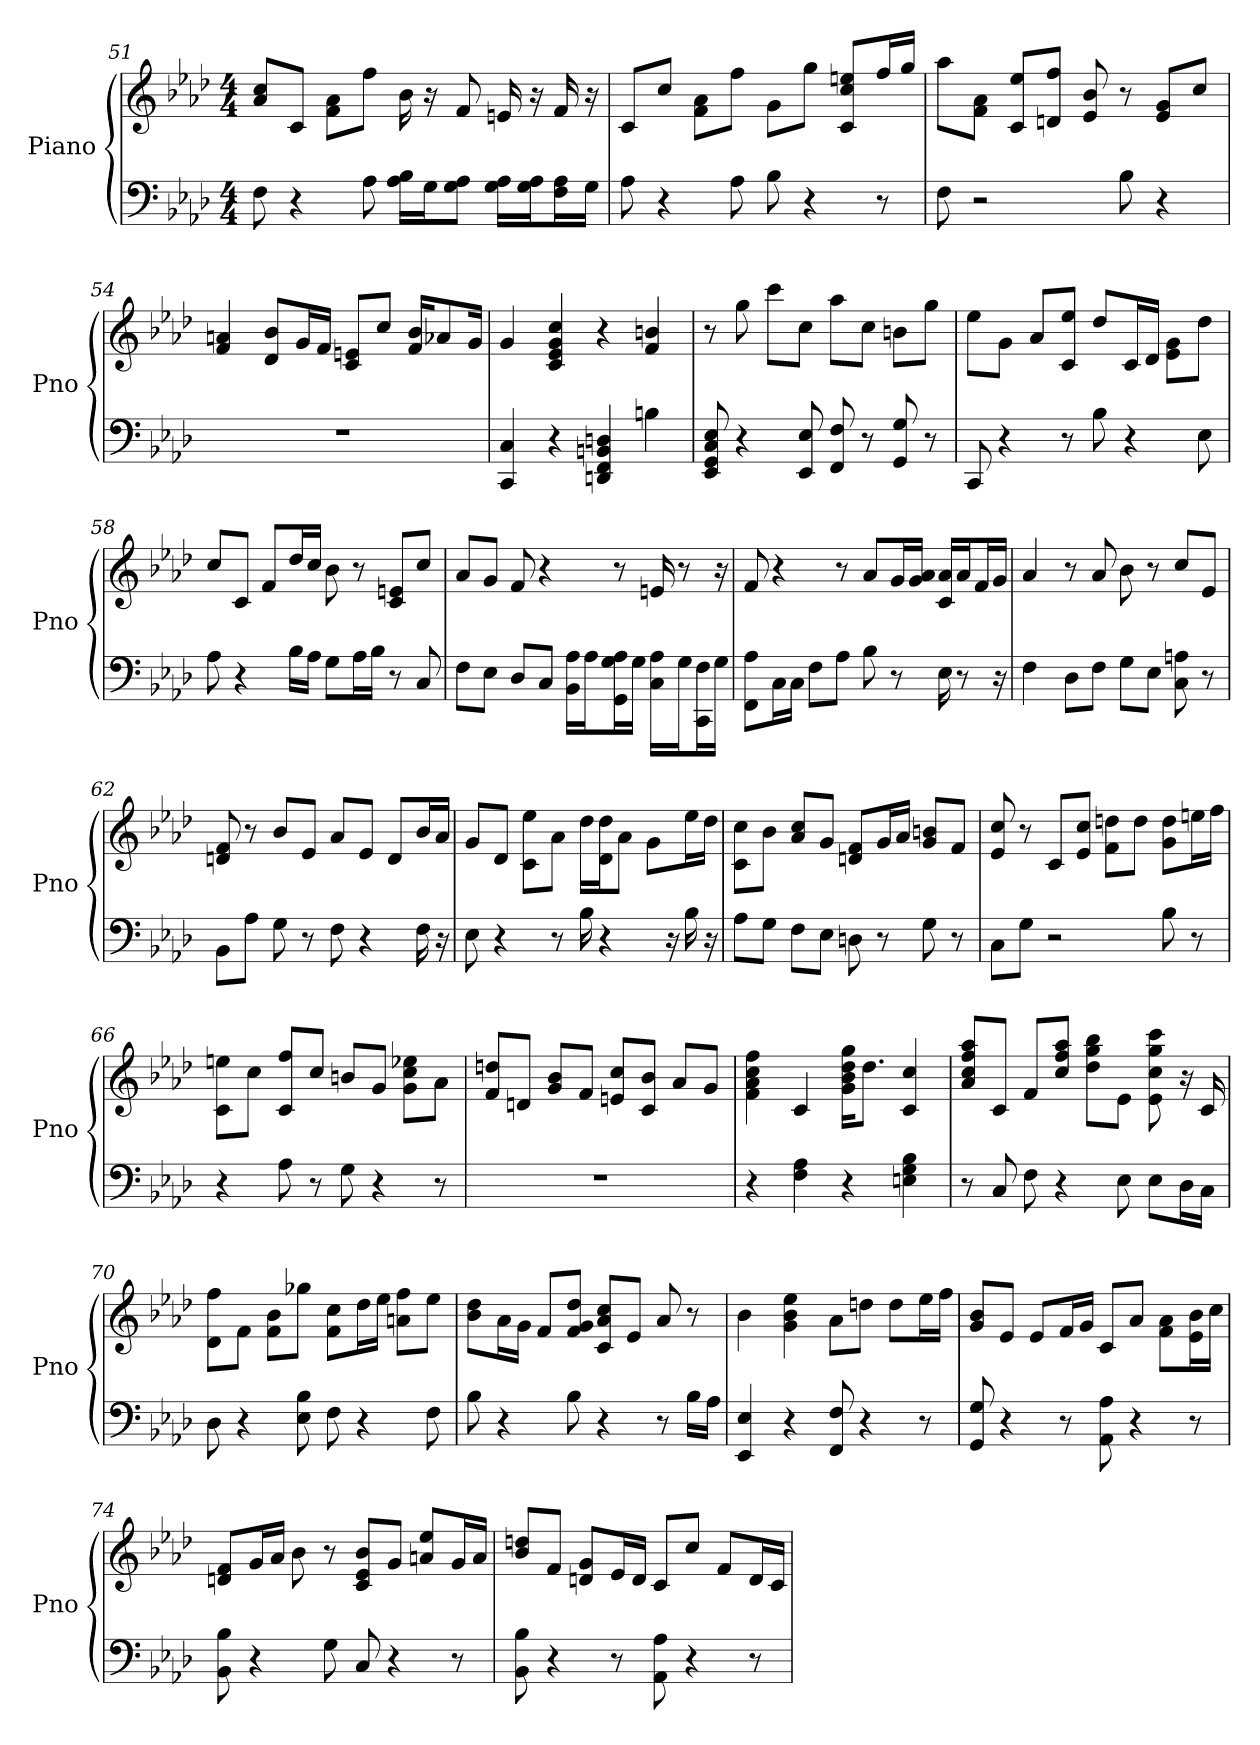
**kern	**kern
*part1	*part1
*staff2	*staff1
*I"Piano	*
*I'Pno	*
*clefF4	*clefG2
*k[b-e-a-d-]	*k[b-e-a-d-]
*A-:	*A-:
*M4/4	*M4/4
=51	=51
8F	8cc/ 8a-/L
4r	8c/J
.	8a-\ 8f\L
8A-	8ff\J
16A-\ 16B-\LL	16b-
16G\J	16r
8G\ 8A-\J	8f
16A-\ 16G\LL	16e
16A-\ 16G\J	16r
16F\ 16A-\L	16f
16G\JJ	16r
=52	=52
8A-	8c/L
4r	8cc/J
.	8a-\ 8f\L
8A-	8ff\J
8B-	8g\L
4r	8gg\J
.	8c/ 8ee/ 8cc/L
8r	16ff/L
.	16gg/JJ
=53	=53
8F	8aa-\L
2r	8a-\ 8f\J
.	8c/ 8ee-/L
.	8d/ 8ff/J
.	8b- 8e-
8B-	8r
4r	8g/ 8e-/L
.	8cc/J
=54	=54
1r	4a 4f
.	8b-/ 8d-/L
.	16g/L
.	16f/JJ
.	8e/ 8c/L
.	8cc/J
.	16b-/ 16f/KL
.	8a-/
.	16g/Jk
=55	=55
4CC 4C	4g
4r	4c 4g 4cc 4e-
4DD 4D 4FF 4BB	4r
4B	4f 4b
=56	=56
8EE- 8E- 8GG 8C	8r
4r	8gg
.	8ccc\L
8E- 8EE-	8cc\J
8FF 8F	8aa-\L
8r	8cc\J
8G 8GG	8b\L
8r	8gg\J
=57	=57
8CC	8ee-\L
4r	8g\J
.	8a-/L
8r	8ee-/ 8c/J
8B-	8dd-/L
4r	16c/L
.	16d-/JJ
.	8g\ 8e-\L
8E-	8dd-\J
=58	=58
8A-	8cc/L
4r	8c/J
.	8f/L
16B-\LL	16dd-/L
16A-\JJ	16cc/JJ
8G\L	8b-
16A-\L	8r
16B-\JJ	.
8r	8c/ 8e/L
8C	8cc/J
=59	=59
8F\L	8a-/L
8E-\J	8g/J
8D-/L	8f
8C/J	4r
16A-\ 16BB-\LL	.
16A-\J	.
16GG\ 16G\ 16A-\L	8r
16G\JJ	.
16A-\ 16C\LL	16e
16G\J	8r
16CC\ 16F\L	.
16G\JJ	16r
=60	=60
8A-\ 8FF\L	8f
16C\L	4r
16C\JJ	.
8F\L	.
8A-\J	8r
8B-	8a-/L
8r	16g/L
.	16a-/ 16g/JJ
16E-	16a-/ 16c/LL
8r	16a-/J
.	16f/L
16r	16g/JJ
=61	=61
4F	4a-
8D-\L	8r
8F\J	8a-
8G\L	8b-
8E-\J	8r
8A 8C	8cc/L
8r	8e-/J
=62	=62
8BB-\L	8f 8d
8A-\J	8r
8G	8b-/L
8r	8e-/J
8F	8a-/L
4r	8e-/J
.	8d/L
16F	16b-/L
16r	16a-/JJ
=63	=63
8E-	8g/L
4r	8d-/J
.	8ee-\ 8c\L
8r	8a-\J
16B-	16dd-\LL
4r	16d-\ 16dd-\J
.	8a-\J
.	8g\L
16r	.
16B-	16ee-\L
16r	16dd-\JJ
=64	=64
8A-\L	8cc\ 8c\L
8G\J	8b-\J
8F\L	8cc/ 8a-/L
8E-\J	8g/J
8D	8f/ 8d/L
8r	16g/L
.	16a-/JJ
8G	8b/ 8g/L
8r	8f/J
=65	=65
8C\L	8e- 8cc
8G\J	8r
2r	8c/L
.	8e-/ 8cc/J
.	8dd\ 8f\L
.	8dd\J
8B-	8g\ 8dd\L
8r	16ee\L
.	16ff\JJ
=66	=66
4r	8ee\ 8c\L
.	8cc\J
8A-	8c/ 8ff/L
8r	8cc/J
8G	8b/L
4r	8g/J
.	8ee-\ 8g\ 8cc\L
8r	8a-\J
=67	=67
1r	8dd/ 8f/L
.	8d/J
.	8b-/ 8g/L
.	8f/J
.	8e/ 8cc/L
.	8c/ 8b-/J
.	8a-/L
.	8g/J
=68	=68
4r	4a- 4ff 4cc 4f
4F 4A-	4c
4r	16gg\ 16dd-\ 16b-\ 16g\KL
.	8.dd-\J
4G 4E 4B-	4cc 4c
=69	=69
8r	8cc/ 8ff/ 8aa-/ 8a-/L
8C	8c/J
8F	8f/L
4r	8ff/ 8aa-/ 8cc/J
.	8gg\ 8dd-\ 8bb-\L
8E-	8e-\J
8E-\L	8cc 8e- 8ccc 8gg
16D-\L	16r
16C\JJ	16c
=70	=70
8D-	8ff\ 8d-\L
4r	8f\J
.	8b-\ 8f\L
8E- 8B-	8gg-\J
8F	8cc\ 8f\L
4r	16dd-\L
.	16ee-\JJ
.	8ff\ 8a\L
8F	8ee-\J
=71	=71
8B-	8dd-\ 8b-\L
4r	16a-\L
.	16g\JJ
.	8f/L
8B-	8f/ 8dd-/ 8g/J
4r	8cc/ 8a-/ 8c/L
.	8e-/J
8r	8a-
16B-\LL	8r
16A-\JJ	.
=72	=72
4E- 4EE-	4b-
4r	4b- 4ee- 4g
8FF 8F	8a-\L
4r	8dd\J
.	8dd\L
8r	16ee-\L
.	16ff\JJ
=73	=73
8G 8GG	8b-/ 8g/L
4r	8e-/J
.	8e-/L
8r	16f/L
.	16g/JJ
8AA- 8A-	8c/L
4r	8a-/J
.	8a-\ 8f\L
8r	16e-\ 16b-\L
.	16cc\JJ
=74	=74
8BB- 8B-	8d/ 8f/L
4r	16g/L
.	16a-/JJ
.	8b-
8G	8r
8C	8c/ 8e-/ 8b-/L
4r	8g/J
.	8a/ 8ee-/L
8r	16g/L
.	16a/JJ
=75	=75
8BB- 8B-	8b-/ 8dd/L
4r	8f/J
.	8g/ 8d/L
8r	16e-/L
.	16d/JJ
8A- 8AA-	8c/L
4r	8cc/J
.	8f/L
8r	16d/L
.	16c/JJ
=	=
*-	*-
